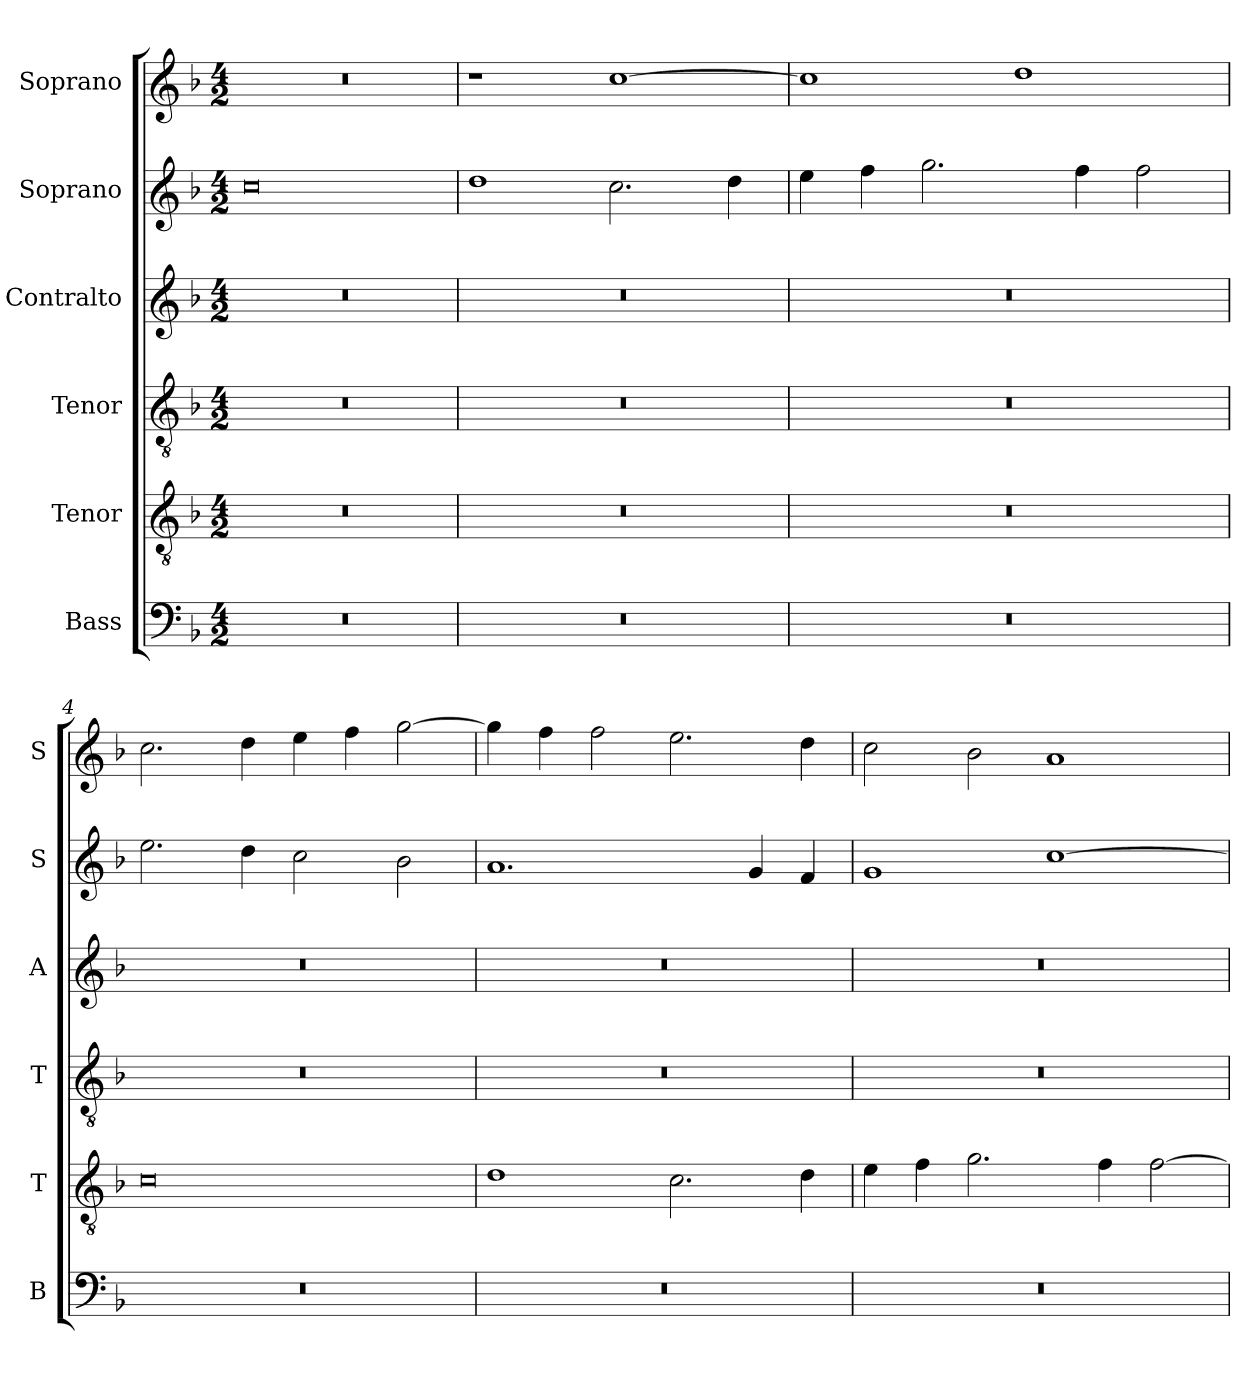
**kern	**kern	**kern	**kern	**kern	**kern
*part6	*part5	*part4	*part3	*part2	*part1
*staff6	*staff5	*staff4	*staff3	*staff2	*staff1
*I"Bass	*I"Tenor	*I"Tenor	*I"Contralto	*I"Soprano	*I"Soprano
*I'B	*I'T	*I'T	*I'A	*I'S	*I'S
*clefF4	*clefGv2	*clefGv2	*clefG2	*clefG2	*clefG2
*k[b-]	*k[b-]	*k[b-]	*k[b-]	*k[b-]	*k[b-]
*F:ion	*F:ion	*F:ion	*F:ion	*F:ion	*F:ion
*M4/2	*M4/2	*M4/2	*M4/2	*M4/2	*M4/2
=1	=1	=1	=1	=1	=1
0r	0r	0r	0r	0cc	0r
=2	=2	=2	=2	=2	=2
0r	0r	0r	0r	1dd	1r
.	.	.	.	2.cc	[1cc
.	.	.	.	4dd	.
=3	=3	=3	=3	=3	=3
0r	0r	0r	0r	4ee	1cc]
.	.	.	.	4ff	.
.	.	.	.	2.gg	.
.	.	.	.	.	1dd
.	.	.	.	4ff	.
.	.	.	.	2ff	.
=4	=4	=4	=4	=4	=4
0r	0c	0r	0r	2.ee	2.cc
.	.	.	.	4dd	4dd
.	.	.	.	2cc	4ee
.	.	.	.	.	4ff
.	.	.	.	2b-	[2gg
=5	=5	=5	=5	=5	=5
0r	1d	0r	0r	1.a	4gg]
.	.	.	.	.	4ff
.	.	.	.	.	2ff
.	2.c	.	.	.	2.ee
.	.	.	.	4g	.
.	4d	.	.	4f	4dd
=6	=6	=6	=6	=6	=6
0r	4e	0r	0r	1g	2cc
.	4f	.	.	.	.
.	2.g	.	.	.	2b-
.	.	.	.	[1cc	1a
.	4f	.	.	.	.
.	[2f	.	.	.	.
=	=	=	=	=	=
*-	*-	*-	*-	*-	*-
